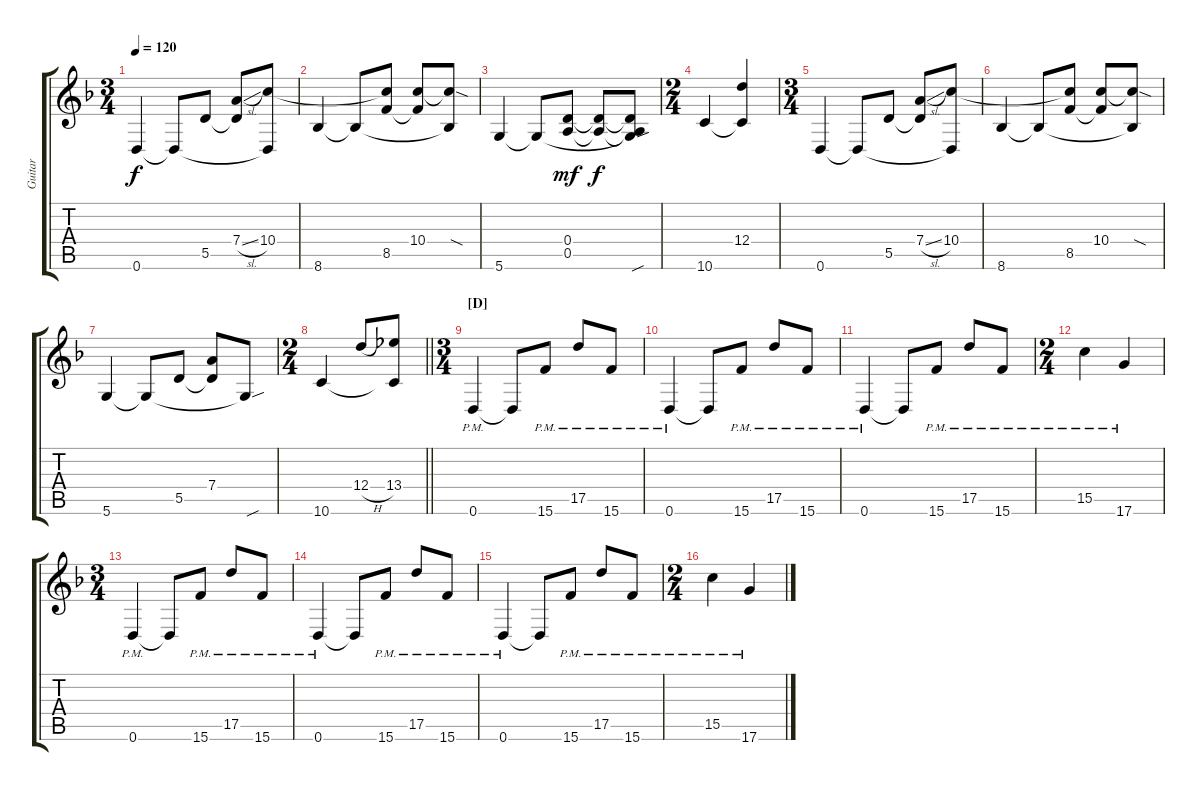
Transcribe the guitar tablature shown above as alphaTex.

\track ("Guitar" "Guitar") {instrument electricguitarclean}
\staff {score tabs}
\tuning (E4 B3 G3 D3 A2 D2) {hide}
\ts (3 4)
\tempo 120
\clef g2
\ks dminor
0.6.4{dy f} 0.6{t}.8 5.5.8 (7.4{sl} 5.5{t}).8 (10.4 0.6{t}).8 |
8.6.4 8.6{t}.8 (10.4{t} 8.5).8 (10.4 8.5{t}).8 (10.4{sod t} 8.6{t}).8 |
5.6.4 5.6{t}.8 (0.4 0.5).8{dy mf} (0.4{t} 0.5{t}).8{dy f} (0.4{t} 0.5{t} 5.6{sou t}).8 |
\ts (2 4)
10.6.4 (12.4 10.6{t}).4 |
\ts (3 4)
0.6.4 0.6{t}.8 5.5.8 (7.4{sl} 5.5{t}).8 (10.4 0.6{t}).8 |
8.6.4 8.6{t}.8 (10.4{t} 8.5).8 (10.4 8.5{t}).8 (10.4{sod t} 8.6{t}).8 |
5.6.4 5.6{t}.8 5.5.8 (7.4 5.5{t}).8 5.6{sou t}.8 |
\ts (2 4)
\barLineRight lightlight
10.6.4 12.4{h}.8 (13.4 10.6{t}).8 |
\ts (3 4)
\section ("" "[D]")
0.6{pm}.4{instrument electricguitarmuted} 0.6{t}.8 15.6{pm}.8 17.5{pm}.8 15.6{pm}.8 |
0.6{pm}.4 0.6{t}.8 15.6{pm}.8 17.5{pm}.8 15.6{pm}.8 |
0.6{pm}.4 0.6{t}.8 15.6{pm}.8 17.5{pm}.8 15.6{pm}.8 |
\ts (2 4)
15.5{pm}.4 17.6{pm}.4 |
\ts (3 4)
0.6{pm}.4 0.6{t}.8 15.6{pm}.8 17.5{pm}.8 15.6{pm}.8 |
0.6{pm}.4 0.6{t}.8 15.6{pm}.8 17.5{pm}.8 15.6{pm}.8 |
0.6{pm}.4 0.6{t}.8 15.6{pm}.8 17.5{pm}.8 15.6{pm}.8 |
\ts (2 4)
15.5{pm}.4 17.6{pm}.4
